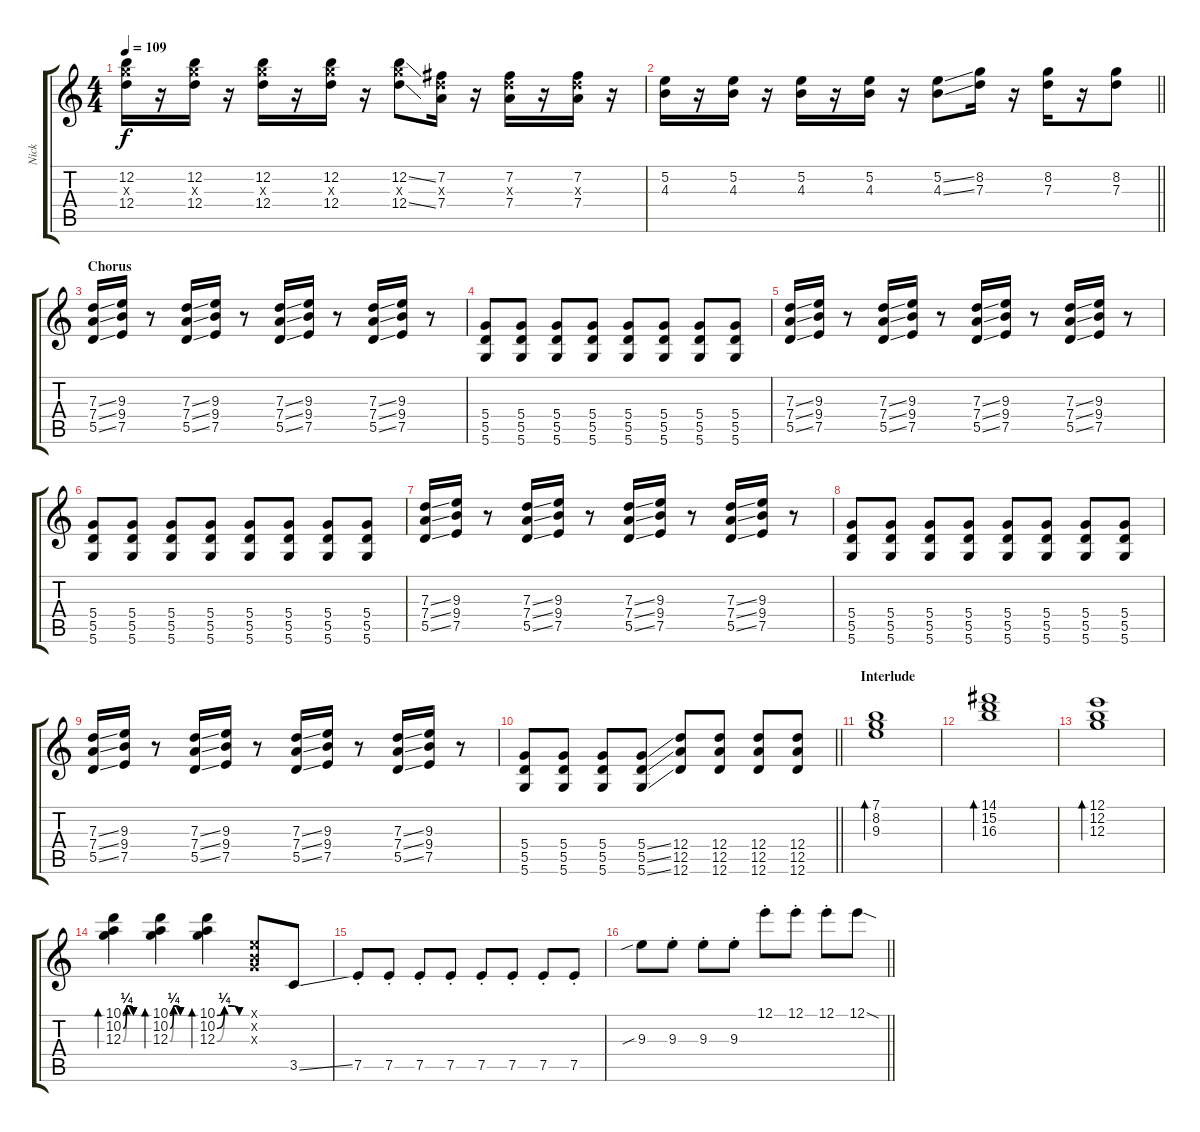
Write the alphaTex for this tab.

\track ("Nick" "Nick") {instrument distortionguitar}
\staff {score tabs}
\tuning (E4 B3 G3 D3 A2 D2) {hide}
\ts (4 4)
\tempo 109
\clef g2
\ks c
(12.2 12.3{x} 12.4).16{dy f} r.16 (12.2 12.3{x} 12.4).16 r.16 (12.2 12.3{x} 12.4).16 r.16 (12.2 12.3{x} 12.4).16 r.16 (12.2{ss} 12.3{x} 12.4{ss}).8 (7.2 7.3{x} 7.4).16 r.16 (7.2 7.3{x} 7.4).16 r.16 (7.2 7.3{x} 7.4).16 r.16 |
\barLineRight lightlight
(5.2 4.3).16 r.16 (5.2 4.3).16 r.16 (5.2 4.3).16 r.16 (5.2 4.3).16 r.16 (5.2{ss} 4.3{ss}).8 (8.2 7.3).16 r.16 (8.2 7.3).16 r.16 (8.2 7.3).8 |
\section ("" "Chorus")
(7.3{ss} 7.4{ss} 5.5{ss}).16 (9.3 9.4 7.5).16 r.8 (7.3{ss} 7.4{ss} 5.5{ss}).16 (9.3 9.4 7.5).16 r.8 (7.3{ss} 7.4{ss} 5.5{ss}).16 (9.3 9.4 7.5).16 r.8 (7.3{ss} 7.4{ss} 5.5{ss}).16 (9.3 9.4 7.5).16 r.8 |
(5.4 5.5 5.6).8 (5.4 5.5 5.6).8 (5.4 5.5 5.6).8 (5.4 5.5 5.6).8 (5.4 5.5 5.6).8 (5.4 5.5 5.6).8 (5.4 5.5 5.6).8 (5.4 5.5 5.6).8 |
(7.3{ss} 7.4{ss} 5.5{ss}).16 (9.3 9.4 7.5).16 r.8 (7.3{ss} 7.4{ss} 5.5{ss}).16 (9.3 9.4 7.5).16 r.8 (7.3{ss} 7.4{ss} 5.5{ss}).16 (9.3 9.4 7.5).16 r.8 (7.3{ss} 7.4{ss} 5.5{ss}).16 (9.3 9.4 7.5).16 r.8 |
(5.4 5.5 5.6).8 (5.4 5.5 5.6).8 (5.4 5.5 5.6).8 (5.4 5.5 5.6).8 (5.4 5.5 5.6).8 (5.4 5.5 5.6).8 (5.4 5.5 5.6).8 (5.4 5.5 5.6).8 |
(7.3{ss} 7.4{ss} 5.5{ss}).16 (9.3 9.4 7.5).16 r.8 (7.3{ss} 7.4{ss} 5.5{ss}).16 (9.3 9.4 7.5).16 r.8 (7.3{ss} 7.4{ss} 5.5{ss}).16 (9.3 9.4 7.5).16 r.8 (7.3{ss} 7.4{ss} 5.5{ss}).16 (9.3 9.4 7.5).16 r.8 |
(5.4 5.5 5.6).8 (5.4 5.5 5.6).8 (5.4 5.5 5.6).8 (5.4 5.5 5.6).8 (5.4 5.5 5.6).8 (5.4 5.5 5.6).8 (5.4 5.5 5.6).8 (5.4 5.5 5.6).8 |
(7.3{ss} 7.4{ss} 5.5{ss}).16 (9.3 9.4 7.5).16 r.8 (7.3{ss} 7.4{ss} 5.5{ss}).16 (9.3 9.4 7.5).16 r.8 (7.3{ss} 7.4{ss} 5.5{ss}).16 (9.3 9.4 7.5).16 r.8 (7.3{ss} 7.4{ss} 5.5{ss}).16 (9.3 9.4 7.5).16 r.8 |
\barLineRight lightlight
(5.4 5.5 5.6).8 (5.4 5.5 5.6).8 (5.4 5.5 5.6).8 (5.4{ss} 5.5{ss} 5.6{ss}).8 (12.4 12.5 12.6).8 (12.4 12.5 12.6).8 (12.4 12.5 12.6).8 (12.4 12.5 12.6).8 |
\section ("" "Interlude")
(7.1 8.2 9.3).1{bd 480} |
(14.1 15.2 16.3).1{bd 480} |
(12.1 12.2 12.3).1{bd 480} |
(10.1{be (custom 0 0 15 1 30 1 45 0 60 0)} 10.2{be (custom 0 0 15 1 30 1 45 0 60 0)} 12.3{be (custom 0 0 15 1 30 1 45 0 60 0)}).4{bd 240} (10.1{be (custom 0 0 15 1 30 1 45 0 60 0)} 10.2{be (custom 0 0 15 1 30 1 45 0 60 0)} 12.3{be (custom 0 0 15 1 30 1 45 0 60 0)}).4{bd 240} (10.1{be (custom 0 0 15 1 30 1 45 0 60 0)} 10.2{be (custom 0 0 15 1 30 1 45 0 60 0)} 12.3{be (custom 0 0 15 1 30 1 45 0 60 0)}).4{bd 240} (0.1{x} 0.2{x} 0.3{x}).8 3.5{ss}.8 |
7.5{st}.8 7.5{st}.8 7.5{st}.8 7.5{st}.8 7.5{st}.8 7.5{st}.8 7.5{st}.8 7.5{st}.8 |
\barLineRight lightlight
9.3{sib}.8 9.3{st}.8 9.3{st}.8 9.3{st}.8 12.1{st}.8 12.1{st}.8 12.1{st}.8 12.1{sod}.8
